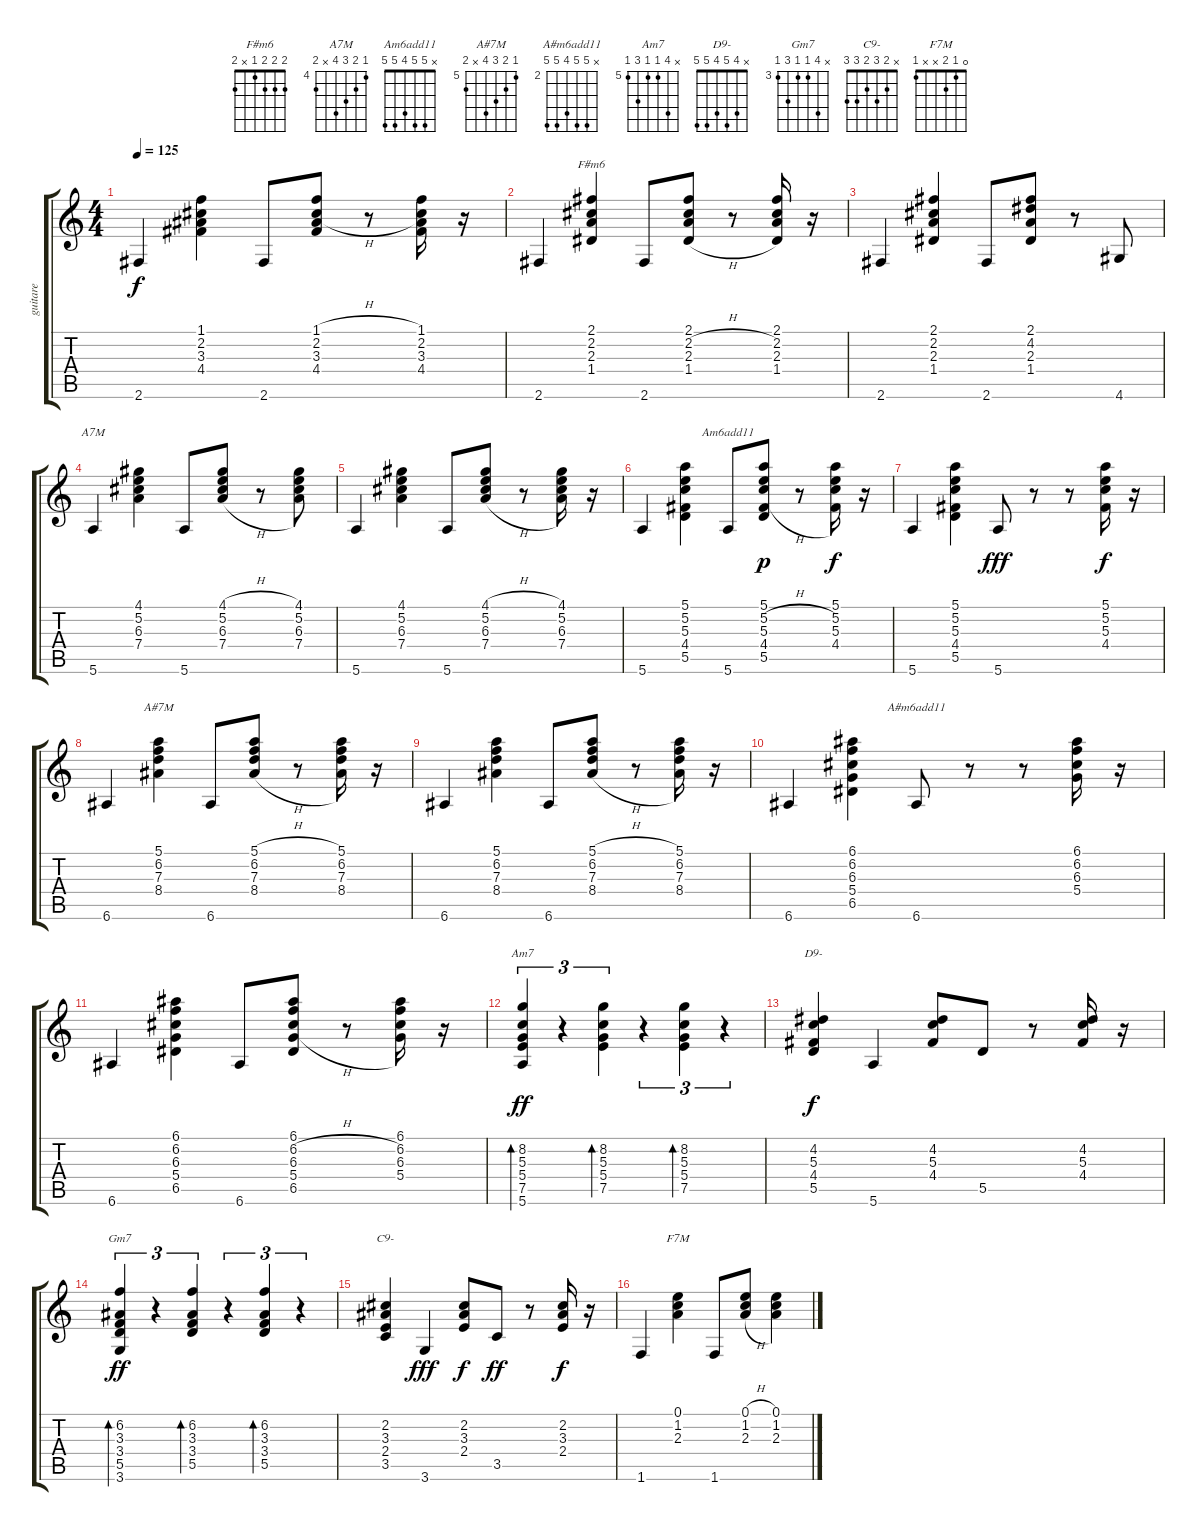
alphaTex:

\track ("guitare" "guitare") {instrument acousticguitarnylon}
\staff {score tabs}
\tuning (E4 B3 G3 D3 A2 E2) {hide}
\chord ("F#m6" 2 2 2 1 x 2)
\chord ("A7M" 4 5 6 7 x 5) {firstfret 4}
\chord ("Am6add11" x 5 5 4 5 5)
\chord ("A#7M" 5 6 7 8 x 6) {firstfret 5}
\chord ("A#m6add11" x 6 6 5 6 6) {firstfret 2}
\chord ("Am7" x 8 5 5 7 5) {firstfret 5}
\chord ("D9-" x 4 5 4 5 5)
\chord ("Gm7" x 6 3 3 5 3) {firstfret 3}
\chord ("C9-" x 2 3 2 3 3)
\chord ("F7M" 0 1 2 x x 1)
\ts (4 4)
\tempo 125
\clef g2
\ks c
2.6.4{dy f} (1.1 2.2 3.3 4.4).4 2.6.8 (1.1{h} 2.2{h} 3.3{h} 4.4).8 r.8 (1.1 2.2 3.3 4.4).16 r.16 |
2.6.4 (2.1 2.2 2.3 1.4).4{ch "F#m6"} 2.6.8 (2.1 2.2{h} 2.3{h} 1.4{h}).8 r.8 (2.1 2.2 2.3 1.4).16 r.16 |
2.6.4 (2.1 2.2 2.3 1.4).4 2.6.8 (2.1 4.2 2.3 1.4).8 r.8 4.6.8 |
5.6.4{ch "A7M"} (4.1 5.2 6.3 7.4).4 5.6.8 (4.1{h} 5.2{h} 6.3{h} 7.4{h}).8 r.8 (4.1 5.2 6.3 7.4).8 |
5.6.4 (4.1 5.2 6.3 7.4).4 5.6.8 (4.1{h} 5.2{h} 6.3{h} 7.4{h}).8 r.8 (4.1 5.2 6.3 7.4).16 r.16 |
5.6.4 (5.1 5.2 5.3 4.4 5.5).4 5.6.8{ch "Am6add11"} (5.1 5.2{h} 5.3{h} 4.4{h} 5.5).8{dy p} r.8 (5.1 5.2 5.3 4.4).16{dy f} r.16 |
5.6.4 (5.1 5.2 5.3 4.4 5.5).4 5.6.8{dy fff} r.8 r.8 (5.1 5.2 5.3 4.4).16{dy f} r.16 |
6.6.4 (5.1 6.2 7.3 8.4).4{ch "A#7M"} 6.6.8 (5.1{h} 6.2{h} 7.3{h} 8.4{h}).8 r.8 (5.1 6.2 7.3 8.4).16 r.16 |
6.6.4 (5.1 6.2 7.3 8.4).4 6.6.8 (5.1{h} 6.2{h} 7.3{h} 8.4{h}).8 r.8 (5.1 6.2 7.3 8.4).16 r.16 |
6.6.4 (6.1 6.2 6.3 5.4 6.5).4 6.6.8{ch "A#m6add11"} r.8 r.8 (6.1 6.2 6.3 5.4).16 r.16 |
6.6.4 (6.1 6.2 6.3 5.4 6.5).4 6.6.8 (6.1 6.2{h} 6.3{h} 5.4{h} 6.5).8 r.8 (6.1 6.2 6.3 5.4).16 r.16 |
(8.2 5.3 5.4 7.5 5.6).4{tu (3 2) bd 120 ch "Am7" dy ff} r.4{tu (3 2)} (8.2 5.3 5.4 7.5).4{tu (3 2) bd 120} r.4{tu (3 2)} (8.2 5.3 5.4 7.5).4{tu (3 2) bd 120} r.4{tu (3 2)} |
(4.2 5.3 4.4 5.5).4{ch "D9-" dy f} 5.6.4 (4.2 5.3 4.4).8 5.5.8 r.8 (4.2 5.3 4.4).16 r.16 |
(6.2 3.3 3.4 5.5 3.6).4{tu (3 2) bd 120 ch "Gm7" dy ff} r.4{tu (3 2)} (6.2 3.3 3.4 5.5).4{tu (3 2) bd 120} r.4{tu (3 2)} (6.2 3.3 3.4 5.5).4{tu (3 2) bd 120} r.4{tu (3 2)} |
(2.2 3.3 2.4 3.5).4{ch "C9-"} 3.6.4{dy fff} (2.2 3.3 2.4).8{dy f} 3.5.8{dy ff} r.8 (2.2 3.3 2.4).16{dy f} r.16 |
1.6.4 (0.1 1.2 2.3).4{ch "F7M"} 1.6.8 (0.1{h} 1.2{h} 2.3{h}).8 (0.1 1.2 2.3).4
